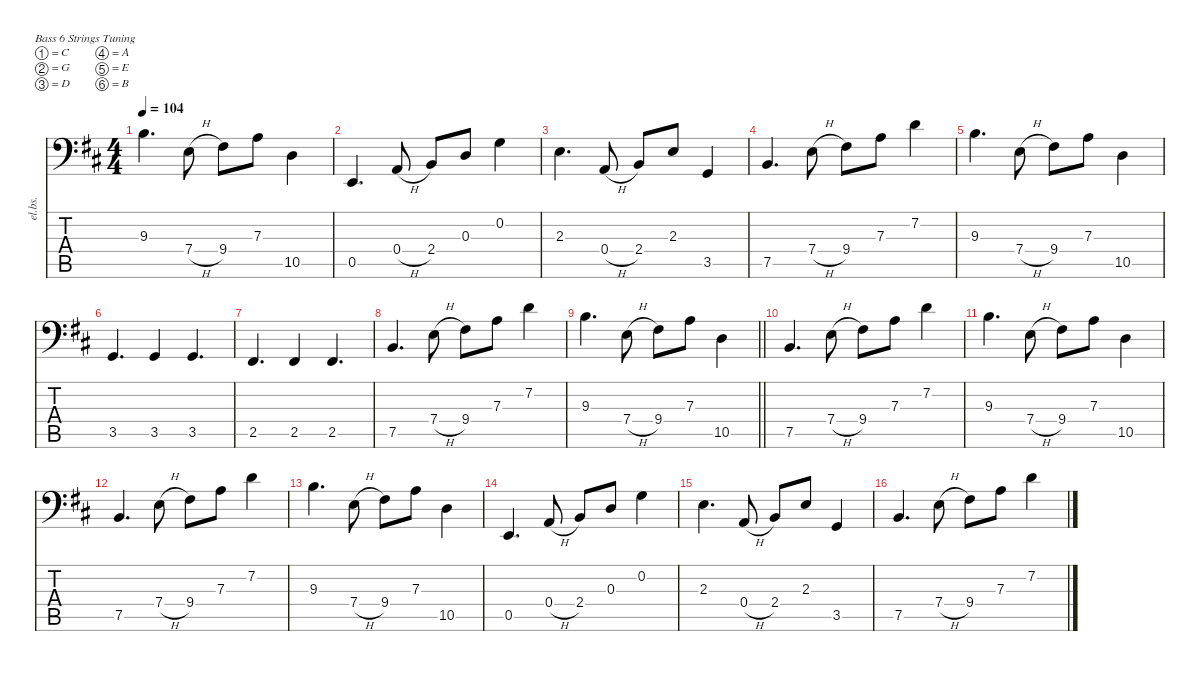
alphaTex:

\defaultSystemsLayout 4
\hideDynamics
\bracketExtendMode nobrackets
\otherSystemsTrackNameOrientation horizontal
\track ("Bass" "el.bs.") {instrument electricbassfinger}
\staff {score tabs}
\tuning (C3 G2 D2 A1 E1 B0)
\ts (4 4)
\tempo 104
\clef f4
\ks d
9.3{acc forcenatural}.4{d dy f} 7.4{h acc forcenatural}.8 9.4{acc #}.8 7.3{acc forcenatural}.8 10.5{acc forcenatural}.4 |
0.5{acc forcenatural}.4{d} 0.4{h acc forcenatural}.8 2.4{acc forcenatural}.8 0.3{acc forcenatural}.8 0.2{acc forcenatural}.4 |
2.3{acc forcenatural}.4{d} 0.4{h acc forcenatural}.8 2.4{acc forcenatural}.8 2.3{acc forcenatural}.8 3.5{acc forcenatural}.4 |
7.5{acc forcenatural}.4{d} 7.4{h acc forcenatural}.8 9.4{acc #}.8 7.3{acc forcenatural}.8 7.2{acc forcenatural}.4 |
9.3{acc forcenatural}.4{d} 7.4{h acc forcenatural}.8 9.4{acc #}.8 7.3{acc forcenatural}.8 10.5{acc forcenatural}.4 |
3.5{acc forcenatural}.4{d} 3.5{acc forcenatural}.4 3.5{acc forcenatural}.4{d} |
2.5{acc #}.4{d} 2.5{acc #}.4 2.5{acc #}.4{d} |
7.5{acc forcenatural}.4{d} 7.4{h acc forcenatural}.8 9.4{acc #}.8 7.3{acc forcenatural}.8 7.2{acc forcenatural}.4 |
\barLineRight lightlight
9.3{acc forcenatural}.4{d} 7.4{h acc forcenatural}.8 9.4{acc #}.8 7.3{acc forcenatural}.8 10.5{acc forcenatural}.4 |
7.5{acc forcenatural}.4{d} 7.4{h acc forcenatural}.8 9.4{acc #}.8 7.3{acc forcenatural}.8 7.2{acc forcenatural}.4 |
9.3{acc forcenatural}.4{d} 7.4{h acc forcenatural}.8 9.4{acc #}.8 7.3{acc forcenatural}.8 10.5{acc forcenatural}.4 |
7.5{acc forcenatural}.4{d} 7.4{h acc forcenatural}.8 9.4{acc #}.8 7.3{acc forcenatural}.8 7.2{acc forcenatural}.4 |
9.3{acc forcenatural}.4{d} 7.4{h acc forcenatural}.8 9.4{acc #}.8 7.3{acc forcenatural}.8 10.5{acc forcenatural}.4 |
0.5{acc forcenatural}.4{d} 0.4{h acc forcenatural}.8 2.4{acc forcenatural}.8 0.3{acc forcenatural}.8 0.2{acc forcenatural}.4 |
2.3{acc forcenatural}.4{d} 0.4{h acc forcenatural}.8 2.4{acc forcenatural}.8 2.3{acc forcenatural}.8 3.5{acc forcenatural}.4 |
7.5{acc forcenatural}.4{d} 7.4{h acc forcenatural}.8 9.4{acc #}.8 7.3{acc forcenatural}.8 7.2{acc forcenatural}.4
